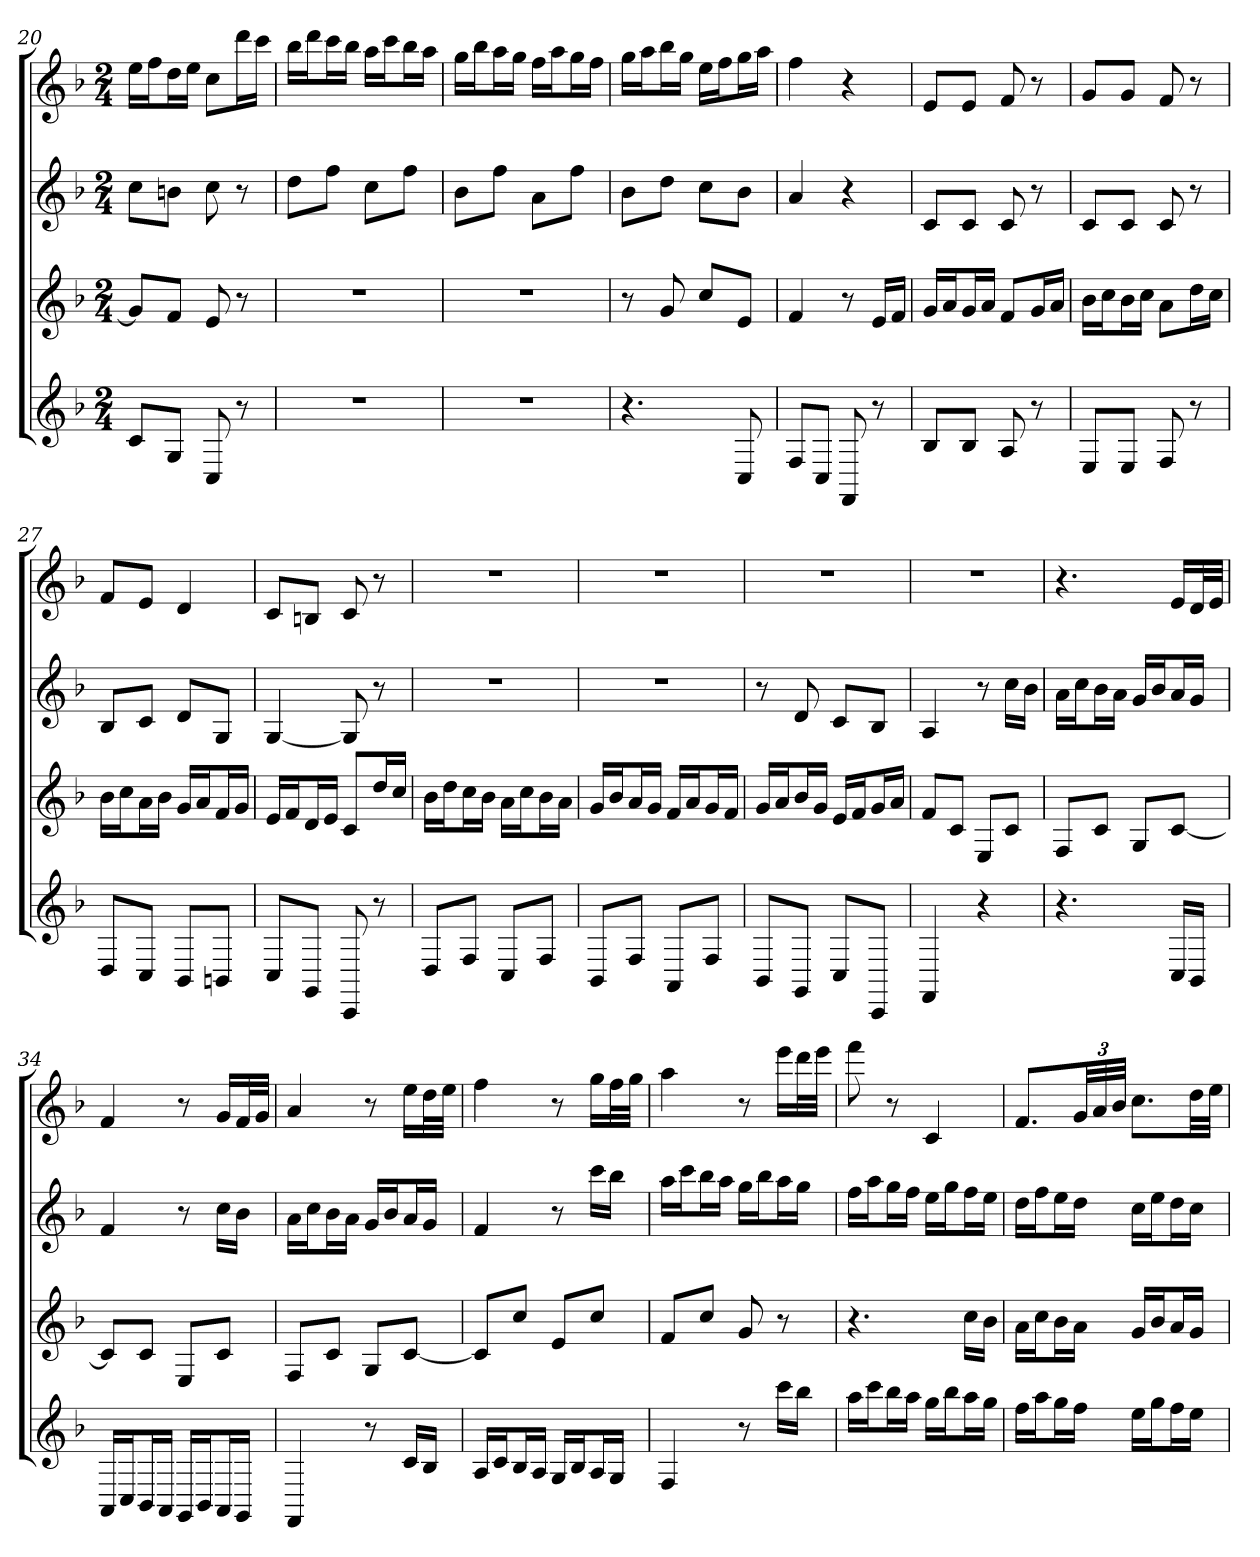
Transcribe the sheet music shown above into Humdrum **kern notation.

**kern	**kern	**kern	**kern
*part4	*part3	*part2	*part1
*staff4	*staff3	*staff2	*staff1
*k[b-]	*k[b-]	*k[b-]	*k[b-]
*F:	*F:	*F:	*F:
*M2/4	*M2/4	*M2/4	*M2/4
=20	=20	=20	=20
8cL	8gL]	8ccL	16eeLL
.	.	.	16ffJ
8GJ	8fJ	8bnJ	16ddL
.	.	.	16eeJJ
8C	8e	8cc	8ccL
8r	8r	8r	16dddL
.	.	.	16cccJJ
=21	=21	=21	=21
2r	2r	8ddL	16bb-LL
.	.	.	16dddJ
.	.	8ffJ	16cccL
.	.	.	16bb-JJ
.	.	8ccL	16aaLL
.	.	.	16cccJ
.	.	8ffJ	16bb-L
.	.	.	16aaJJ
=22	=22	=22	=22
2r	2r	8b-L	16ggLL
.	.	.	16bb-J
.	.	8ffJ	16aaL
.	.	.	16ggJJ
.	.	8aL	16ffLL
.	.	.	16aaJ
.	.	8ffJ	16ggL
.	.	.	16ffJJ
=23	=23	=23	=23
4.r	8r	8b-L	16ggLL
.	.	.	16aaJ
.	8g	8ddJ	16bb-L
.	.	.	16ggJJ
.	8ccL	8ccL	16eeLL
.	.	.	16ffJ
8C	8eJ	8b-J	16ggL
.	.	.	16aaJJ
=24	=24	=24	=24
8FL	4f	4a	4ff
8CJ	.	.	.
8FF	8r	4r	4r
8r	16eLL	.	.
.	16fJJ	.	.
=25	=25	=25	=25
8B-L	16gLL	8cL	8eL
.	16aJ	.	.
8B-J	16gL	8cJ	8eJ
.	16aJJ	.	.
8A	8fL	8c	8f
8r	16gL	8r	8r
.	16aJJ	.	.
=26	=26	=26	=26
8EL	16b-LL	8cL	8gL
.	16ccJ	.	.
8EJ	16b-L	8cJ	8gJ
.	16ccJJ	.	.
8F	8aL	8c	8f
8r	16ddL	8r	8r
.	16ccJJ	.	.
=27	=27	=27	=27
8DL	16b-LL	8B-L	8fL
.	16ccJ	.	.
8CJ	16aL	8cJ	8eJ
.	16b-JJ	.	.
8BB-L	16gLL	8dL	4d
.	16aJ	.	.
8BBnJ	16fL	8GJ	.
.	16gJJ	.	.
=28	=28	=28	=28
8CL	16eLL	[4G	8cL
.	16fJ	.	.
8GGJ	16dL	.	8BnJ
.	16eJJ	.	.
8CC	8cL	8G]	8c
8r	16ddL	8r	8r
.	16ccJJ	.	.
=29	=29	=29	=29
8DL	16b-LL	2r	2r
.	16ddJ	.	.
8FJ	16ccL	.	.
.	16b-JJ	.	.
8CL	16aLL	.	.
.	16ccJ	.	.
8FJ	16b-L	.	.
.	16aJJ	.	.
=30	=30	=30	=30
8BB-L	16gLL	2r	2r
.	16b-J	.	.
8FJ	16aL	.	.
.	16gJJ	.	.
8AAL	16fLL	.	.
.	16aJ	.	.
8FJ	16gL	.	.
.	16fJJ	.	.
=31	=31	=31	=31
8BB-L	16gLL	8r	2r
.	16aJ	.	.
8GGJ	16b-L	8d	.
.	16gJJ	.	.
8CL	16eLL	8cL	.
.	16fJ	.	.
8CCJ	16gL	8B-J	.
.	16aJJ	.	.
=32	=32	=32	=32
4FF	8fL	4A	2r
.	8cJ	.	.
4r	8EL	8r	.
.	8cJ	16ccLL	.
.	.	16b-JJ	.
=33	=33	=33	=33
4.r	8FL	16aLL	4.r
.	.	16ccJ	.
.	8cJ	16b-L	.
.	.	16aJJ	.
.	8GL	16gLL	.
.	.	16b-J	.
16CLL	[8cJ	16aL	16eLL
16BB-JJ	.	16gJJ	32dL
.	.	.	32eJJJ
=34	=34	=34	=34
16AALL	8cL]	4f	4f
16CJ	.	.	.
16BB-L	8cJ	.	.
16AAJJ	.	.	.
16GGLL	8EL	8r	8r
16BB-J	.	.	.
16AAL	8cJ	16ccLL	16gLL
16GGJJ	.	16b-JJ	32fL
.	.	.	32gJJJ
=35	=35	=35	=35
4FF	8FL	16aLL	4a
.	.	16ccJ	.
.	8cJ	16b-L	.
.	.	16aJJ	.
8r	8GL	16gLL	8r
.	.	16b-J	.
16cLL	[8cJ	16aL	16eeLL
16B-JJ	.	16gJJ	32ddL
.	.	.	32eeJJJ
=36	=36	=36	=36
16ALL	8cL]	4f	4ff
16cJ	.	.	.
16B-L	8ccJ	.	.
16AJJ	.	.	.
16GLL	8eL	8r	8r
16B-J	.	.	.
16AL	8ccJ	16cccLL	16ggLL
16GJJ	.	16bb-JJ	32ffL
.	.	.	32ggJJJ
=37	=37	=37	=37
4F	8fL	16aaLL	4aa
.	.	16cccJ	.
.	8ccJ	16bb-L	.
.	.	16aaJJ	.
8r	8g	16ggLL	8r
.	.	16bb-J	.
16cccLL	8r	16aaL	16eeeLL
16bb-JJ	.	16ggJJ	32dddL
.	.	.	32eeeJJJ
=38	=38	=38	=38
16aaLL	4.r	16ffLL	8fff
16cccJ	.	16aaJ	.
16bb-L	.	16ggL	8r
16aaJJ	.	16ffJJ	.
16ggLL	.	16eeLL	4c
16bb-J	.	16ggJ	.
16aaL	16ccLL	16ffL	.
16ggJJ	16b-JJ	16eeJJ	.
=39	=39	=39	=39
16ffLL	16aLL	16ddLL	8.fL
16aaJ	16ccJ	16ffJ	.
16ggL	16b-L	16eeL	.
16ffJJ	16aJJ	16ddJJ	48gLL
.	.	.	48a
.	.	.	48b-JJJ
16eeLL	16gLL	16ccLL	8.ccL
16ggJ	16b-J	16eeJ	.
16ffL	16aL	16ddL	.
16eeJJ	16gJJ	16ccJJ	32ddLL
.	.	.	32eeJJJ
=	=	=	=
*-	*-	*-	*-
